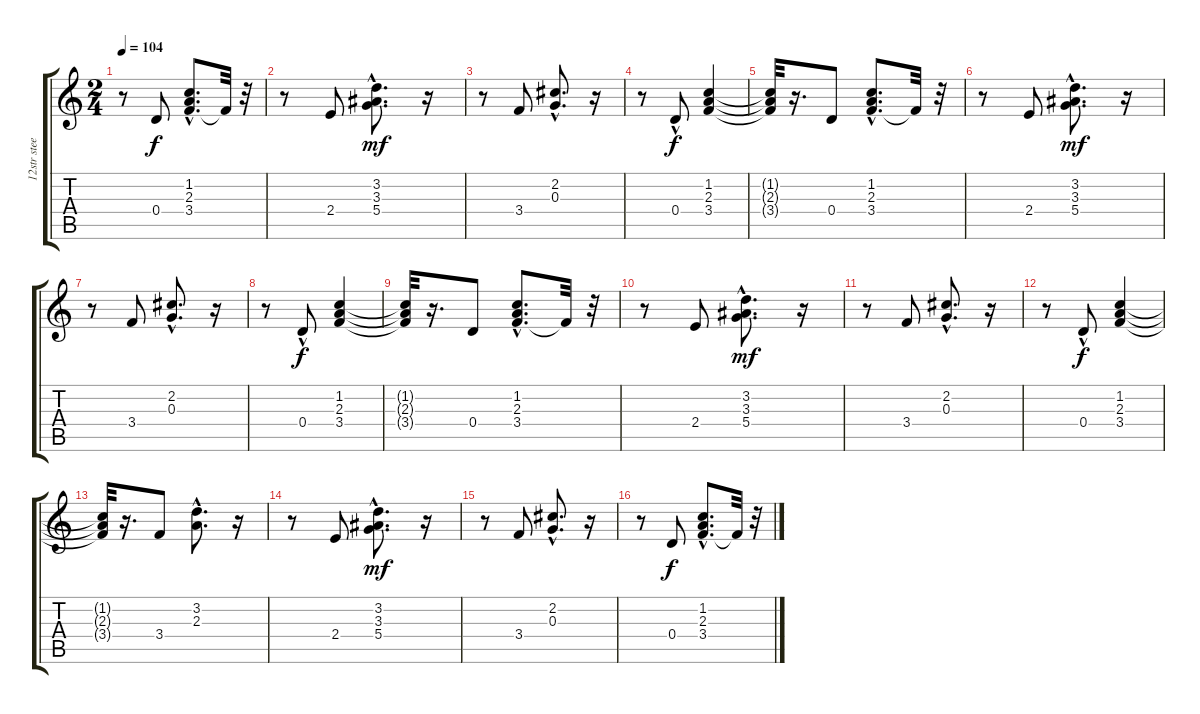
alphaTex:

\track ("12str steel" "12str stee") {instrument acousticguitarsteel}
\staff {score tabs}
\tuning (E4 B3 G3 D3 A2 E2) {hide}
\ts (2 4)
\tempo 104
\clef g2
\ks c
r.8{dy mf} 0.4.8{dy f} (1.2{hac} 2.3{hac} 3.4{hac}).8{d} 3.4{t}.32 r.32 |
r.8 2.4.8 (3.2 3.3{hac} 5.4).8{d dy mf} r.16 |
r.8 3.4.8 (2.2{hac} 0.3{hac}).8{d} r.16 |
r.8 0.4{hac}.8{dy f} (1.2 2.3 3.4).4 |
(1.2{t} 2.3{t} 3.4{t}).32 r.16{d} 0.4.8 (1.2{hac} 2.3{hac} 3.4{hac}).8{d} 3.4{t}.32 r.32 |
r.8 2.4.8 (3.2 3.3{hac} 5.4).8{d dy mf} r.16 |
r.8 3.4.8 (2.2{hac} 0.3{hac}).8{d} r.16 |
r.8 0.4{hac}.8{dy f} (1.2 2.3 3.4).4 |
(1.2{t} 2.3{t} 3.4{t}).32 r.16{d} 0.4.8 (1.2{hac} 2.3{hac} 3.4{hac}).8{d} 3.4{t}.32 r.32 |
r.8 2.4.8 (3.2 3.3{hac} 5.4).8{d dy mf} r.16 |
r.8 3.4.8 (2.2{hac} 0.3{hac}).8{d} r.16 |
r.8 0.4{hac}.8{dy f} (1.2 2.3 3.4).4 |
(1.2{t} 2.3{t} 3.4{t}).32 r.16{d} 3.4.8 (3.2{hac} 2.3{hac}).8{d} r.16 |
r.8 2.4.8 (3.2 3.3{hac} 5.4).8{d dy mf} r.16 |
r.8 3.4.8 (2.2{hac} 0.3{hac}).8{d} r.16 |
r.8 0.4.8{dy f} (1.2{hac} 2.3{hac} 3.4{hac}).8{d} 3.4{t}.32 r.32
